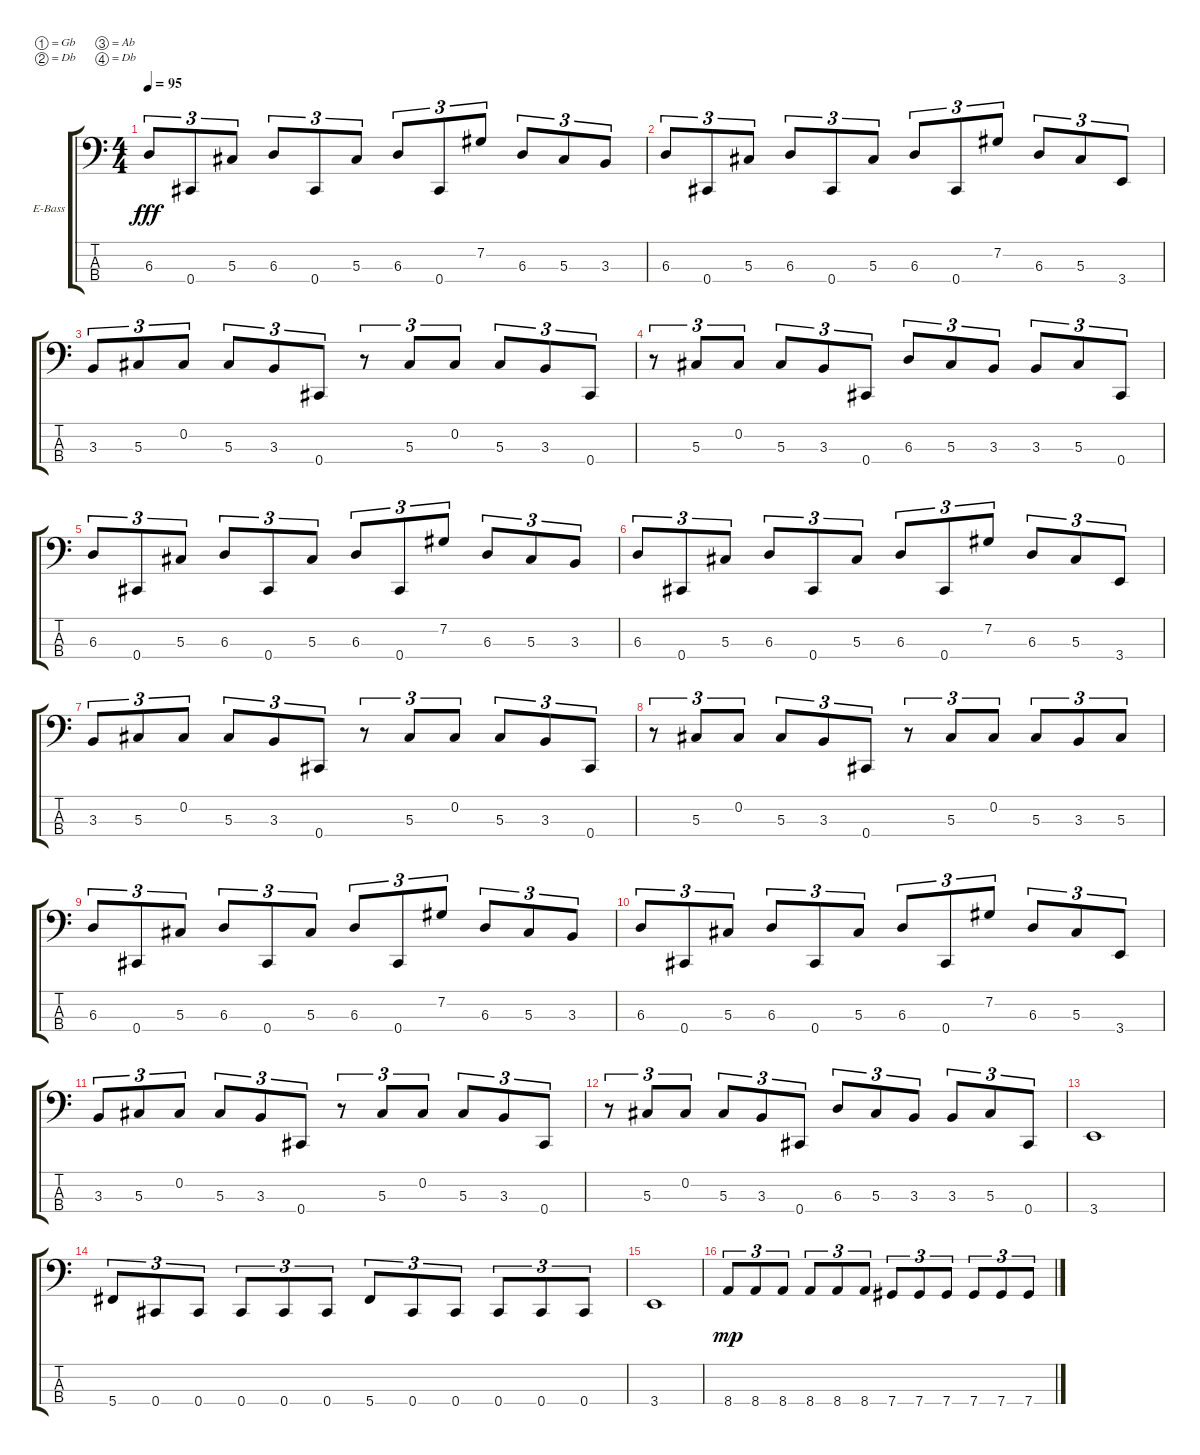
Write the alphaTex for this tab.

\defaultSystemsLayout 4
\bracketExtendMode groupsimilarinstruments
\firstSystemTrackNameOrientation horizontal
\otherSystemsTrackNameOrientation horizontal
\track ("Electric Bass" "E-Bass") {instrument electricbassfinger}
\staff {score tabs}
\tuning (Gb2 Db2 Ab1 Db1)
\ts (4 4)
\tempo 95
\clef f4
\scale
0.333333
\ks c
6.3.8{tu (3 2) dy fff} 0.4.8{tu (3 2)} 5.3.8{tu (3 2)} 6.3.8{tu (3 2)} 0.4.8{tu (3 2)} 5.3.8{tu (3 2)} 6.3.8{tu (3 2)} 0.4.8{tu (3 2)} 7.2.8{tu (3 2)} 6.3.8{tu (3 2)} 5.3.8{tu (3 2)} 3.3.8{tu (3 2)} |
\scale
0.333333 6.3.8{tu (3 2)} 0.4.8{tu (3 2)} 5.3.8{tu (3 2)} 6.3.8{tu (3 2)} 0.4.8{tu (3 2)} 5.3.8{tu (3 2)} 6.3.8{tu (3 2)} 0.4.8{tu (3 2)} 7.2.8{tu (3 2)} 6.3.8{tu (3 2)} 5.3.8{tu (3 2)} 3.4.8{tu (3 2)} |
\scale
0.333333 3.3.8{tu (3 2)} 5.3.8{tu (3 2)} 0.2.8{tu (3 2)} 5.3.8{tu (3 2)} 3.3.8{tu (3 2)} 0.4.8{tu (3 2)} r.8{tu (3 2)} 5.3.8{tu (3 2)} 0.2.8{tu (3 2)} 5.3.8{tu (3 2)} 3.3.8{tu (3 2)} 0.4.8{tu (3 2)} |
\scale
0.333333 r.8{tu (3 2)} 5.3.8{tu (3 2)} 0.2.8{tu (3 2)} 5.3.8{tu (3 2)} 3.3.8{tu (3 2)} 0.4.8{tu (3 2)} 6.3.8{tu (3 2)} 5.3.8{tu (3 2)} 3.3.8{tu (3 2)} 3.3.8{tu (3 2)} 5.3.8{tu (3 2)} 0.4.8{tu (3 2)} |
6.3.8{tu (3 2)} 0.4.8{tu (3 2)} 5.3.8{tu (3 2)} 6.3.8{tu (3 2)} 0.4.8{tu (3 2)} 5.3.8{tu (3 2)} 6.3.8{tu (3 2)} 0.4.8{tu (3 2)} 7.2.8{tu (3 2)} 6.3.8{tu (3 2)} 5.3.8{tu (3 2)} 3.3.8{tu (3 2)} |
6.3.8{tu (3 2)} 0.4.8{tu (3 2)} 5.3.8{tu (3 2)} 6.3.8{tu (3 2)} 0.4.8{tu (3 2)} 5.3.8{tu (3 2)} 6.3.8{tu (3 2)} 0.4.8{tu (3 2)} 7.2.8{tu (3 2)} 6.3.8{tu (3 2)} 5.3.8{tu (3 2)} 3.4.8{tu (3 2)} |
3.3.8{tu (3 2)} 5.3.8{tu (3 2)} 0.2.8{tu (3 2)} 5.3.8{tu (3 2)} 3.3.8{tu (3 2)} 0.4.8{tu (3 2)} r.8{tu (3 2)} 5.3.8{tu (3 2)} 0.2.8{tu (3 2)} 5.3.8{tu (3 2)} 3.3.8{tu (3 2)} 0.4.8{tu (3 2)} |
r.8{tu (3 2)} 5.3.8{tu (3 2)} 0.2.8{tu (3 2)} 5.3.8{tu (3 2)} 3.3.8{tu (3 2)} 0.4.8{tu (3 2)} r.8{tu (3 2)} 5.3.8{tu (3 2)} 0.2.8{tu (3 2)} 5.3.8{tu (3 2)} 3.3.8{tu (3 2)} 5.3.8{tu (3 2)} |
6.3.8{tu (3 2)} 0.4.8{tu (3 2)} 5.3.8{tu (3 2)} 6.3.8{tu (3 2)} 0.4.8{tu (3 2)} 5.3.8{tu (3 2)} 6.3.8{tu (3 2)} 0.4.8{tu (3 2)} 7.2.8{tu (3 2)} 6.3.8{tu (3 2)} 5.3.8{tu (3 2)} 3.3.8{tu (3 2)} |
6.3.8{tu (3 2)} 0.4.8{tu (3 2)} 5.3.8{tu (3 2)} 6.3.8{tu (3 2)} 0.4.8{tu (3 2)} 5.3.8{tu (3 2)} 6.3.8{tu (3 2)} 0.4.8{tu (3 2)} 7.2.8{tu (3 2)} 6.3.8{tu (3 2)} 5.3.8{tu (3 2)} 3.4.8{tu (3 2)} |
3.3.8{tu (3 2)} 5.3.8{tu (3 2)} 0.2.8{tu (3 2)} 5.3.8{tu (3 2)} 3.3.8{tu (3 2)} 0.4.8{tu (3 2)} r.8{tu (3 2)} 5.3.8{tu (3 2)} 0.2.8{tu (3 2)} 5.3.8{tu (3 2)} 3.3.8{tu (3 2)} 0.4.8{tu (3 2)} |
r.8{tu (3 2)} 5.3.8{tu (3 2)} 0.2.8{tu (3 2)} 5.3.8{tu (3 2)} 3.3.8{tu (3 2)} 0.4.8{tu (3 2)} 6.3.8{tu (3 2)} 5.3.8{tu (3 2)} 3.3.8{tu (3 2)} 3.3.8{tu (3 2)} 5.3.8{tu (3 2)} 0.4.8{tu (3 2)} |
3.4.1 |
5.4.8{tu (3 2)} 0.4.8{tu (3 2)} 0.4.8{tu (3 2)} 0.4.8{tu (3 2)} 0.4.8{tu (3 2)} 0.4.8{tu (3 2)} 5.4.8{tu (3 2)} 0.4.8{tu (3 2)} 0.4.8{tu (3 2)} 0.4.8{tu (3 2)} 0.4.8{tu (3 2)} 0.4.8{tu (3 2)} |
3.4.1 |
8.4.8{tu (3 2) dy mp} 8.4.8{tu (3 2)} 8.4.8{tu (3 2)} 8.4.8{tu (3 2)} 8.4.8{tu (3 2)} 8.4.8{tu (3 2)} 7.4.8{tu (3 2)} 7.4.8{tu (3 2)} 7.4.8{tu (3 2)} 7.4.8{tu (3 2)} 7.4.8{tu (3 2)} 7.4.8{tu (3 2)}
